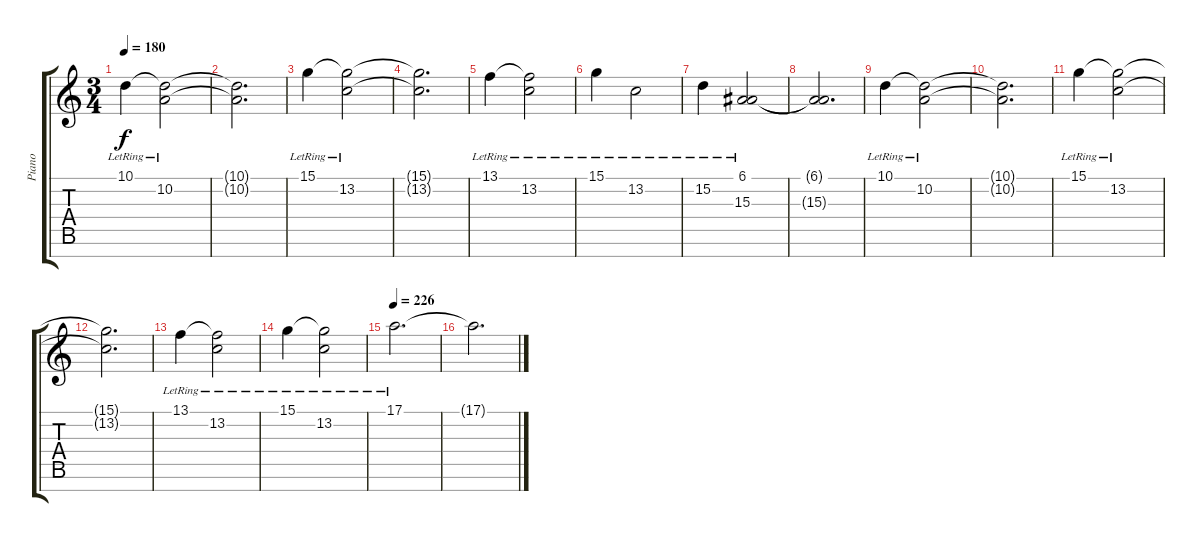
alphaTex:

\track ("Piano" "Piano") {instrument acousticgrandpiano}
\staff {score tabs}
\tuning (E4 B3 G3 D3 A2 E2 B1) {hide}
\ts (3 4)
\tempo 180
\clef g2
\ks c
10.1{lr}.4{dy f} (10.1{t} 10.2{lr}).2 |
(10.1{t} 10.2{t}).2{d} |
15.1{lr}.4 (15.1{t} 13.2{lr}).2 |
(15.1{t} 13.2{t}).2{d} |
13.1{lr}.4 (13.1{t} 13.2{lr}).2 |
15.1{lr}.4 13.2{lr}.2 |
15.2{lr}.4 (6.1{lr} 15.3{lr}).2 |
(6.1{t} 15.3{t}).2{d} |
10.1{lr}.4 (10.1{t} 10.2{lr}).2 |
(10.1{t} 10.2{t}).2{d} |
15.1{lr}.4 (15.1{t} 13.2{lr}).2 |
(15.1{t} 13.2{t}).2{d} |
13.1{lr}.4 (13.1{t} 13.2{lr}).2 |
15.1{lr}.4 (15.1{t} 13.2{lr}).2 |
\tempo 226
17.1{lr}.2{d} |
17.1{t}.2{d}
